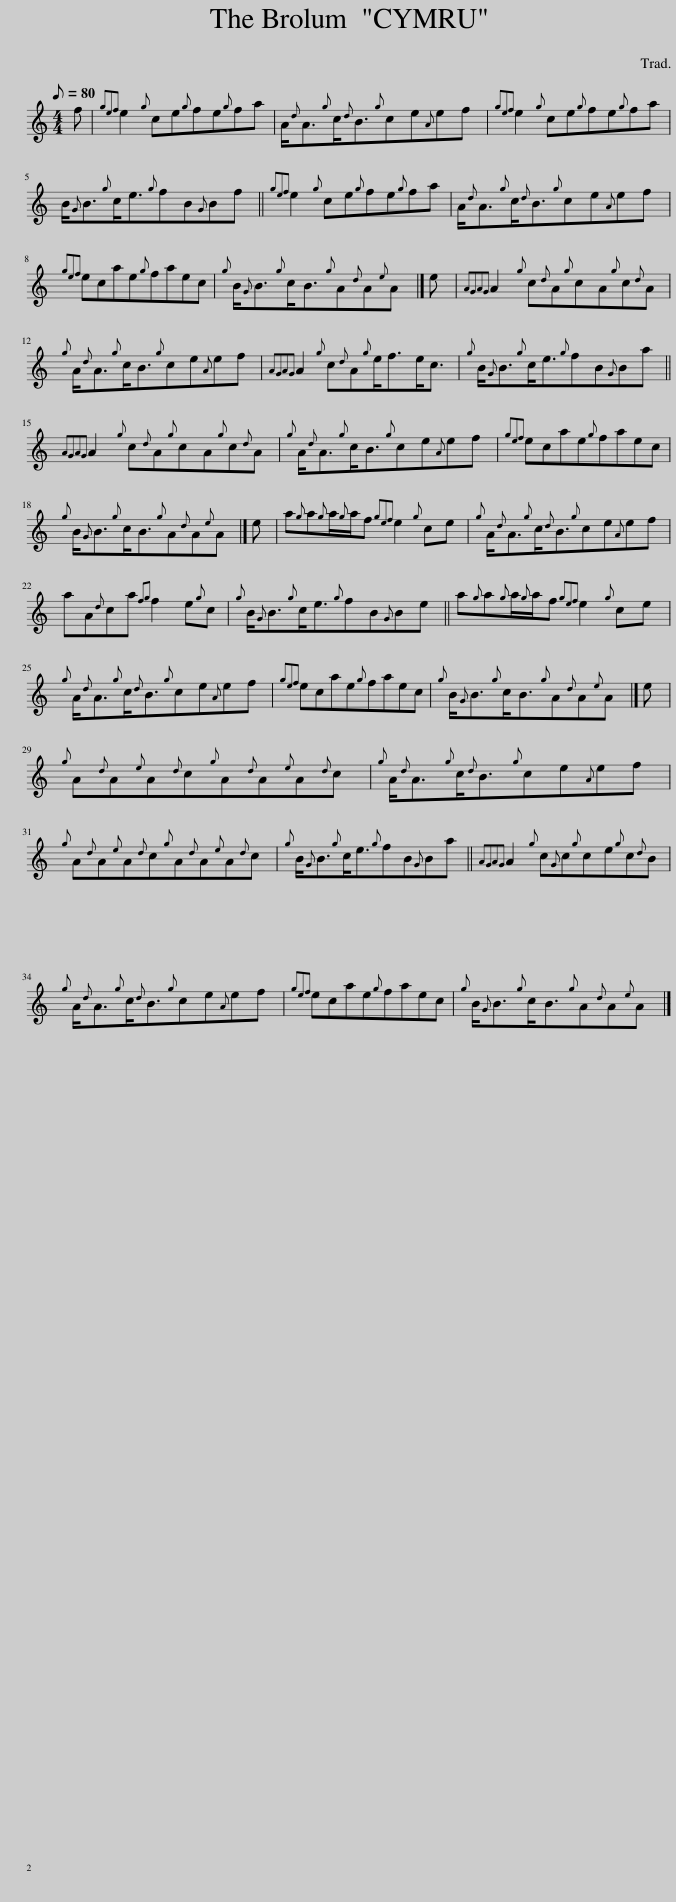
X:1
L:1/8
Q:1/8=80
M:4/4
I:linebreak $
K:C
V:1 treble
V:1
 f |{gef} e2{g} ce{g}fe{g}fa | A/{d}A3/2{g}c/{d}B3/2{g}ce{A}ef |{gef} e2{g} ce{g}fe{g}fa |$ B/{G}B3/2{g}c<e{g}fB{G}Bf || %5
{gef} e2{g} ce{g}fe{g}fa | A/{d}A3/2{g}c/{d}B3/2{g}ce{A}ef |${gef} ecae{g}faec |{g} B/{G}B3/2{g}c<B{g}A{d}A{e}A |] e | %10
{AGAG} A2{g} c{d}A{g}cA{g}c{d}A |${g} A/{d}A3/2{g}c<B{g}ce{A}ef |{AGAG} A2{g} c{d}A{g}e<fe<c |{g} B/{G}B3/2{g}c<e{g}fB{G}Ba ||${AGAG} A2{g} c{d}A{g}cA{g}c{d}A | %15
{g} A/{d}A3/2{g}c<B{g}ce{A}ef |{gef} ecae{g}faec |${g} B/{G}B3/2{g}c<B{g}A{d}A{e}A |] e | a{g}a{g}a/{g}a/f{gef} e2{g} ce | %20
{g} A/{d}A3/2{g}c/{d}B3/2{g}ce{A}ef |$ aA{d}ca{fg} f2 e{g}c |{g} B/{G}B3/2{g}c<e{g}fB{G}Be || a{g}a{g}a/{g}a/f{gef} e2{g} ce |${g} A/{d}A3/2{g}c/{d}B3/2{g}ce{A}ef | %25
{gef} ecae{g}faec |{g} B/{G}B3/2{g}c<B{g}A{d}A{e}A |] e |${g} A{d}A{e}A{d}c{g}A{d}A{e}A{d}c |{g} A/{d}A3/2{g}c/{d}B3/2{g}ce{A}ef |$ %30
{g} A{d}A{e}A{d}c{g}A{d}A{e}A{d}c |{g} B/{G}B3/2{g}c<e{g}fB{G}Ba ||{AGAG} A2{g} c{G}c{g}ce{g}c{d}B |${g} A/{d}A3/2{g}c/{d}B3/2{g}ce{A}ef |{gef} ecae{g}faec | %35
{g} B/{G}B3/2{g}c<B{g}A{d}A{e}A |] %36
